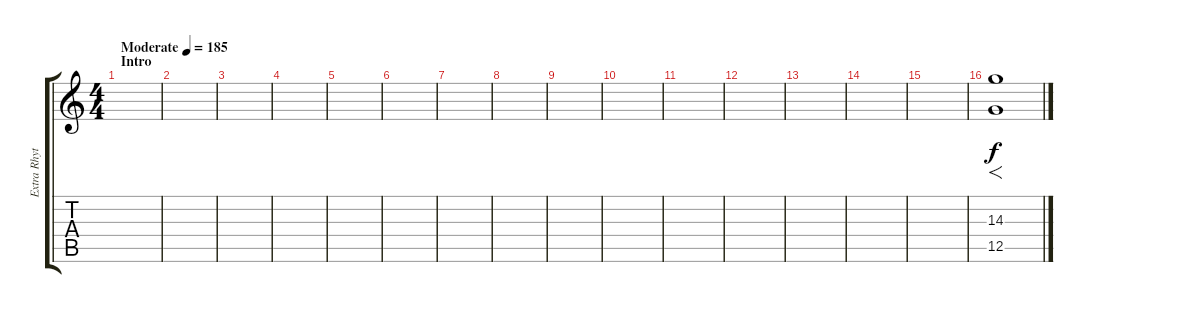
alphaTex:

\track ("Extra Rhythm Guitar" "Extra Rhyt") {instrument overdrivenguitar}
\staff {score tabs}
\tuning (D4 A3 F3 C3 G2 C2) {hide}
\ts (4 4)
\section ("" "Intro")
\tempo (185 "Moderate")
\clef g2
\ks c
|
|
|
|
|
|
|
|
|
|
|
|
|
|
|
(14.3 12.5).1{f}
